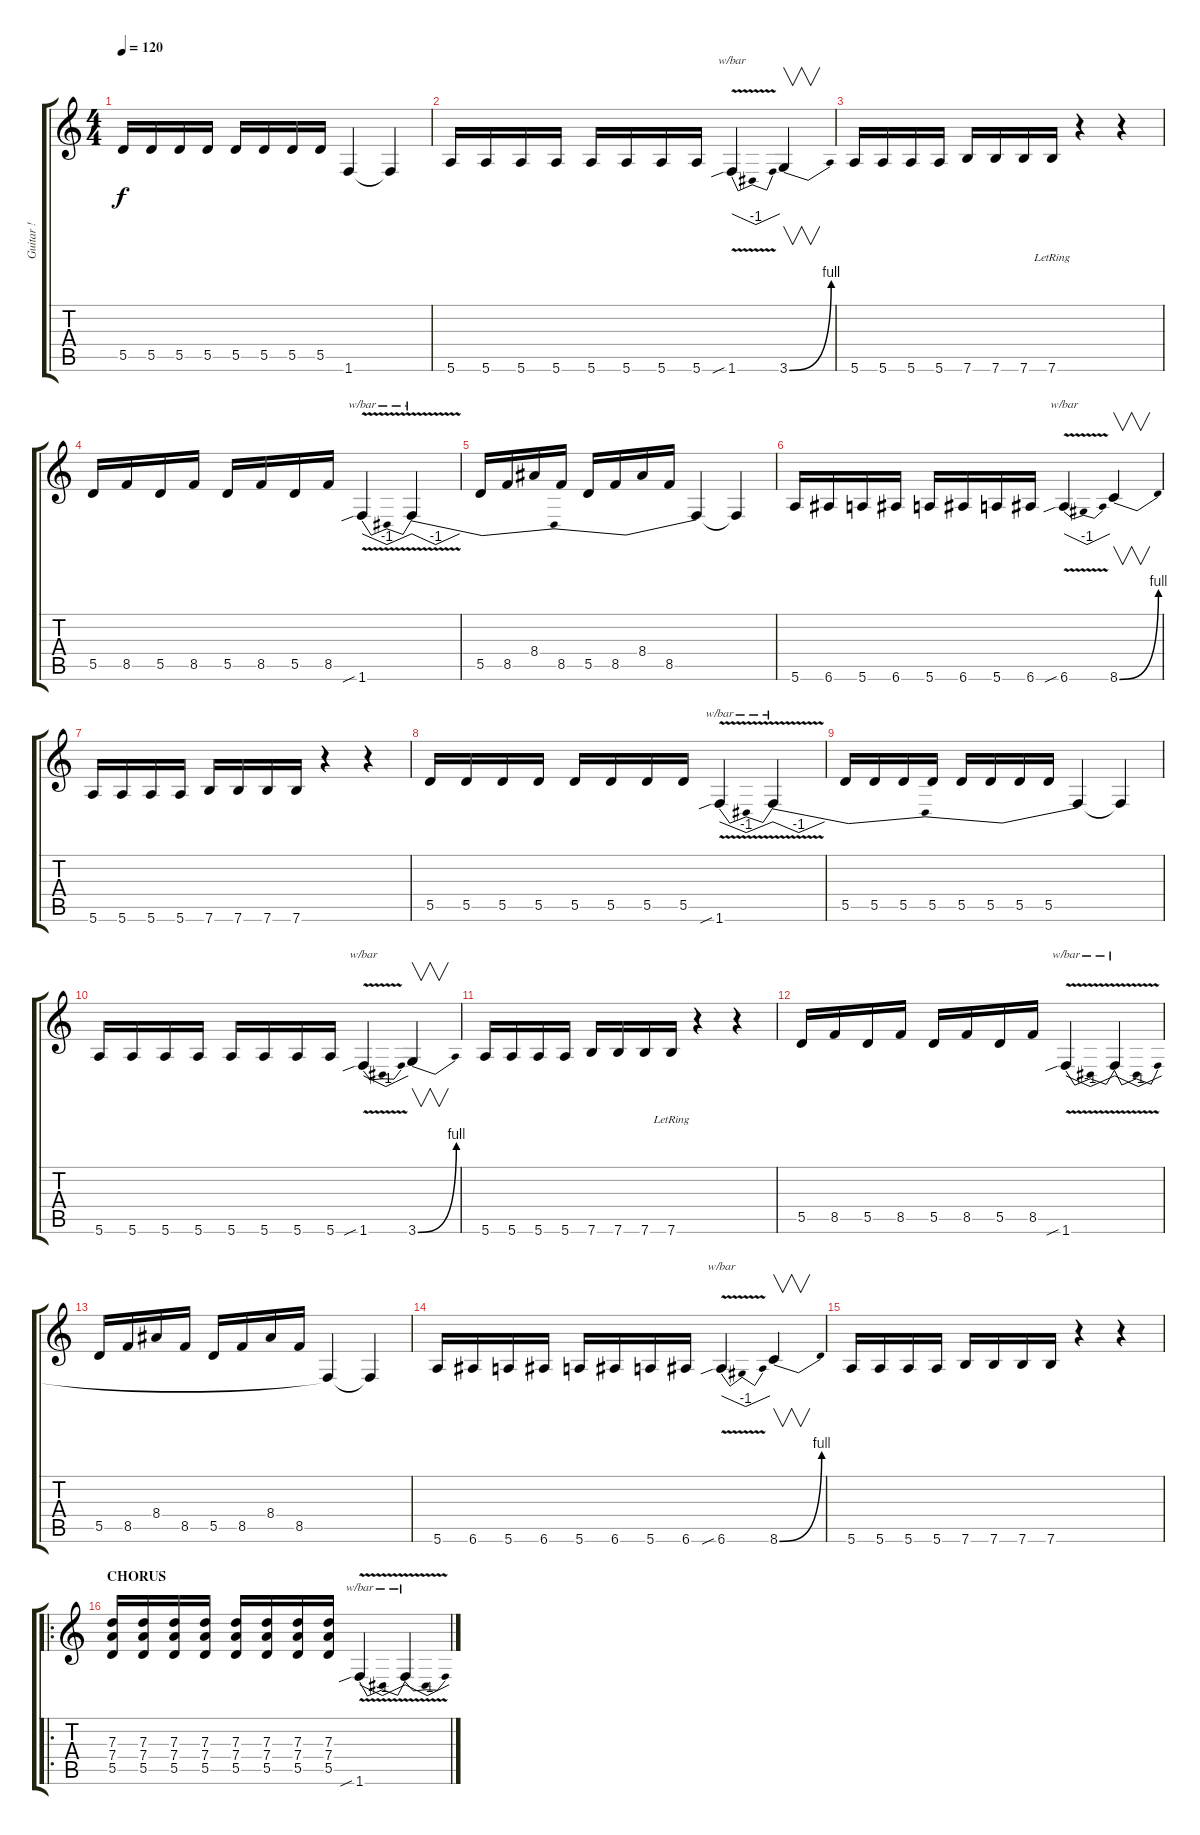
\track ("Guitar !" "Guitar !") {instrument distortionguitar}
\staff {score tabs}
\tuning (E4 B3 G3 D3 A2 E2) {hide}
\ts (4 4)
\tempo 120
\clef g2
\ks c
5.5.16{dy f} 5.5.16 5.5.16 5.5.16 5.5.16 5.5.16 5.5.16 5.5.16 1.6{t}.4 1.6{t}.4 |
5.6.16 5.6.16 5.6.16 5.6.16 5.6.16 5.6.16 5.6.16 5.6.16 1.6{v sib}.4{tbe (dip default 0 0 30 -4 60 0)} 3.6{be (bend 0 0 60 4)}.4{v} |
5.6.16 5.6.16 5.6.16 5.6.16 7.6.16 7.6.16 7.6.16 7.6{lr}.16 r.4 r.4 |
5.5.16 8.5.16 5.5.16 8.5.16 5.5.16 8.5.16 5.5.16 8.5.16 1.6{v sib}.4{tbe (dip default 0 0 30 -4 60 0)} 1.6{t}.4{tbe (dip default 0 0 30 -4 60 0)} |
5.5.16 8.5.16 8.4.16 8.5.16 5.5.16 8.5.16 8.4.16 8.5.16 1.6{t}.4 1.6{t}.4 |
5.6.16 6.6.16 5.6.16 6.6.16 5.6.16 6.6.16 5.6.16 6.6.16 6.6{v sib}.4{tbe (dip default 0 0 30 -4 60 0)} 8.6{be (bend 0 0 60 4)}.4{v} |
5.6.16 5.6.16 5.6.16 5.6.16 7.6.16 7.6.16 7.6.16 7.6.16 r.4 r.4 |
5.5.16 5.5.16 5.5.16 5.5.16 5.5.16 5.5.16 5.5.16 5.5.16 1.6{v sib}.4{tbe (dip default 0 0 30 -4 60 0)} 1.6{t}.4{tbe (dip default 0 0 30 -4 60 0)} |
5.5.16 5.5.16 5.5.16 5.5.16 5.5.16 5.5.16 5.5.16 5.5.16 1.6{t}.4 1.6{t}.4 |
5.6.16 5.6.16 5.6.16 5.6.16 5.6.16 5.6.16 5.6.16 5.6.16 1.6{v sib}.4{tbe (dip default 0 0 30 -4 60 0)} 3.6{be (bend 0 0 60 4)}.4{v} |
5.6.16 5.6.16 5.6.16 5.6.16 7.6.16 7.6.16 7.6.16 7.6{lr}.16 r.4 r.4 |
5.5.16 8.5.16 5.5.16 8.5.16 5.5.16 8.5.16 5.5.16 8.5.16 1.6{v sib}.4{tbe (dip default 0 0 30 -4 60 0)} 1.6{t}.4{tbe (dip default 0 0 30 -4 60 0)} |
5.5.16 8.5.16 8.4.16 8.5.16 5.5.16 8.5.16 8.4.16 8.5.16 1.6{t}.4 1.6{t}.4 |
5.6.16 6.6.16 5.6.16 6.6.16 5.6.16 6.6.16 5.6.16 6.6.16 6.6{v sib}.4{tbe (dip default 0 0 30 -4 60 0)} 8.6{be (bend 0 0 60 4)}.4{v} |
5.6.16 5.6.16 5.6.16 5.6.16 7.6.16 7.6.16 7.6.16 7.6.16 r.4 r.4 |
\ro
\section ("" "CHORUS")
(7.3 7.4 5.5).16 (7.3 7.4 5.5).16 (7.3 7.4 5.5).16 (7.3 7.4 5.5).16 (7.3 7.4 5.5).16 (7.3 7.4 5.5).16 (7.3 7.4 5.5).16 (7.3 7.4 5.5).16 1.6{v sib}.4{tbe (dip default 0 0 30 -4 60 0)} 1.6{t}.4{tbe (dip default 0 0 30 -4 60 0)}
